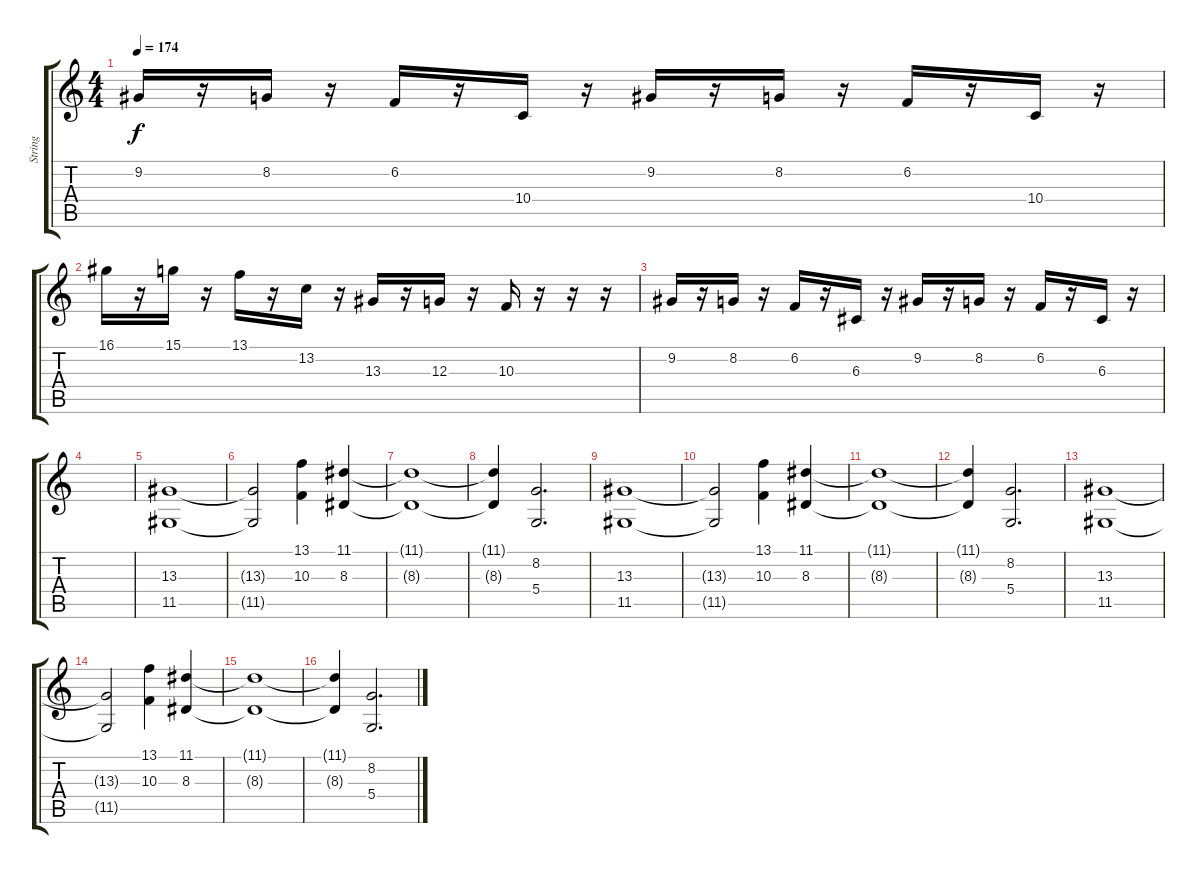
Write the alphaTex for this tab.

\track ("String" "String") {instrument stringensemble1}
\staff {score tabs}
\tuning (E4 B3 G3 D3 A2 E2) {hide}
\ts (4 4)
\tempo 174
\clef g2
\ks c
9.2.16{dy f} r.16 8.2.16 r.16 6.2.16 r.16 10.4.16 r.16 9.2.16 r.16 8.2.16 r.16 6.2.16 r.16 10.4.16 r.16 |
16.1.16 r.16 15.1.16 r.16 13.1.16 r.16 13.2.16 r.16 13.3.16 r.16 12.3.16 r.16 10.3.16 r.16 r.16 r.16 |
9.2.16 r.16 8.2.16 r.16 6.2.16 r.16 6.3.16 r.16 9.2.16 r.16 8.2.16 r.16 6.2.16 r.16 6.3.16 r.16 |
|
(13.3 11.5).1 |
(13.3{t} 11.5{t}).2 (13.1 10.3).4 (11.1 8.3).4 |
(11.1{t} 8.3{t}).1 |
(11.1{t} 8.3{t}).4 (8.2 5.4).2{d} |
(13.3 11.5).1 |
(13.3{t} 11.5{t}).2 (13.1 10.3).4 (11.1 8.3).4 |
(11.1{t} 8.3{t}).1 |
(11.1{t} 8.3{t}).4 (8.2 5.4).2{d} |
(13.3 11.5).1 |
(13.3{t} 11.5{t}).2 (13.1 10.3).4 (11.1 8.3).4 |
(11.1{t} 8.3{t}).1 |
(11.1{t} 8.3{t}).4 (8.2 5.4).2{d}
